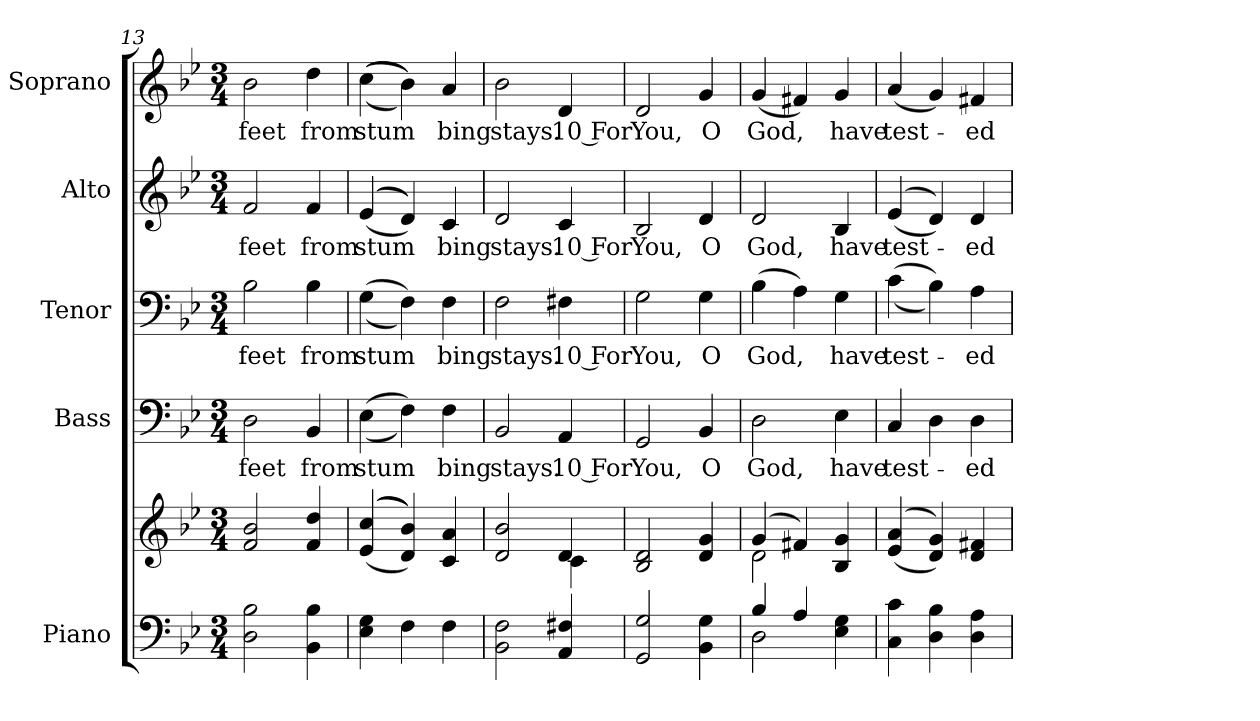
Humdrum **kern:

**kern	**kern	**kern	**text	**kern	**text	**kern	**text	**kern	**text
*part5	*part5	*part4	*part4	*part3	*part3	*part2	*part2	*part1	*part1
*staff6	*staff5	*staff4	*staff4	*staff3	*staff3	*staff2	*staff2	*staff1	*staff1
*I"Piano	*	*I"Bass	*	*I"Tenor	*	*I"Alto	*	*I"Soprano	*
*I'Pno.	*	*I'B.	*	*I'T.	*	*I'A.	*	*I'S.	*
!!LO:PB:g=z
*clefF4	*clefG2	*clefF4	*	*clefF4	*	*clefG2	*	*clefG2	*
*k[b-e-]	*k[b-e-]	*k[b-e-]	*	*k[b-e-]	*	*k[b-e-]	*	*k[b-e-]	*
*B-:	*B-:	*B-:	*	*B-:	*	*B-:	*	*B-:	*
*M3/4	*M3/4	*M3/4	*	*M3/4	*	*M3/4	*	*M3/4	*
=13	=13	=13	=13	=13	=13	=13	=13	=13	=13
!	!	!	!LO:LY:b:color=#000000	!	!	!	!	!	!
!	!	!	!	!	!LO:LY:b:color=#000000	!	!	!	!
!	!	!	!	!	!	!	!LO:LY:b:color=#000000	!	!
!	!	!	!	!	!	!	!	!	!LO:LY:b:color=#000000
2Di\ 2B-i	2fi/ 2b-i	2Di\	feet	2B-i\	feet	2fi/	feet	2b-i\	feet
!	!	!	!LO:LY:b:color=#000000	!	!	!	!	!	!
!	!	!	!	!	!LO:LY:b:color=#000000	!	!	!	!
!	!	!	!	!	!	!	!LO:LY:b:color=#000000	!	!
!	!	!	!	!	!	!	!	!	!LO:LY:b:color=#000000
4BB-i\ 4B-i	4fi/ 4ddi	4BB-i/	from	4B-i\	from	4fi/	from	4ddi\	from
=14	=14	=14	=14	=14	=14	=14	=14	=14	=14
!	!	!	!LO:LY:b:color=#000000	!	!	!	!	!	!
!	!	!	!	!	!LO:LY:b:color=#000000	!	!	!	!
!	!	!	!	!	!	!	!LO:LY:b:color=#000000	!	!
!	!	!	!	!	!	!	!	!	!LO:LY:b:color=#000000
4E-i\ 4Gi	(((4e-i/ 4cci	((4E-i\	stum	((4Gi\	stum	(((4e-i/	stum	(((4cci\	stum
4Fi\	4di/ 4b-i)))	4Fi\))	.	4Fi\))	.	4di/)))	.	4b-i\)))	.
!	!	!	!LO:LY:b:color=#000000	!	!	!	!	!	!
!	!	!	!	!	!LO:LY:b:color=#000000	!	!	!	!
!	!	!	!	!	!	!	!LO:LY:b:color=#000000	!	!
!	!	!	!	!	!	!	!	!	!LO:LY:b:color=#000000
4Fi\	4ci/ 4ai	4Fi\	bing	4Fi\	bing	4ci/	bing	4ai/	bing
=15	=15	=15	=15	=15	=15	=15	=15	=15	=15
*	*^	*	*	*	*	*	*	*	*
!	!	!	!	!LO:LY:b:color=#000000	!	!	!	!	!	!
!	!	!	!	!	!	!LO:LY:b:color=#000000	!	!	!	!
!	!	!	!	!	!	!	!	!LO:LY:b:color=#000000	!	!
!	!	!	!	!	!	!	!	!	!	!LO:LY:b:color=#000000
2BB-i\ 2Fi	2di/ 2b-i	2ryy	2BB-i/	stays.	2Fi\	stays.	2di/	stays.	2b-i\	stays.
!	!	!	!	!LO:LY:b:color=#000000	!	!	!	!	!	!
!	!	!	!	!	!	!LO:LY:b:color=#000000	!	!	!	!
!	!	!	!	!	!	!	!	!LO:LY:b:color=#000000	!	!
!	!	!	!	!	!	!	!	!	!	!LO:LY:b:color=#000000
4AAi/ 4F#Xi	4di/	4ci\	4AAi/	10 For	4F#Xi\	10 For	4ci/	10 For	4di/	10 For
*	*v	*v	*	*	*	*	*	*	*	*
=16	=16	=16	=16	=16	=16	=16	=16	=16	=16
*	*^	*	*	*	*	*	*	*	*
!	!	!	!	!LO:LY:b:color=#000000	!	!	!	!	!	!
*	*v	*v	*	*	*	*	*	*	*	*
*	*^	*	*	*	*	*	*	*	*
!	!	!	!	!	!	!LO:LY:b:color=#000000	!	!	!	!
*	*v	*v	*	*	*	*	*	*	*	*
*	*^	*	*	*	*	*	*	*	*
!	!	!	!	!	!	!	!	!LO:LY:b:color=#000000	!	!
*	*v	*v	*	*	*	*	*	*	*	*
*	*^	*	*	*	*	*	*	*	*
!	!	!	!	!	!	!	!	!	!	!LO:LY:b:color=#000000
*	*v	*v	*	*	*	*	*	*	*	*
2GGi/ 2Gi	2B-i/ 2di	2GGi/	You,	2Gi\	You,	2B-i/	You,	2di/	You,
!	!	!	!LO:LY:b:color=#000000	!	!	!	!	!	!
!	!	!	!	!	!LO:LY:b:color=#000000	!	!	!	!
!	!	!	!	!	!	!	!LO:LY:b:color=#000000	!	!
!	!	!	!	!	!	!	!	!	!LO:LY:b:color=#000000
4BB-i\ 4Gi	4di/ 4gi	4BB-i/	O	4Gi\	O	4di/	O	4gi/	O
=17	=17	=17	=17	=17	=17	=17	=17	=17	=17
*^	*^	*	*	*	*	*	*	*	*
!	!	!	!	!	!LO:LY:b:color=#000000	!	!	!	!	!	!
!	!	!	!	!	!	!	!LO:LY:b:color=#000000	!	!	!	!
!	!	!	!	!	!	!	!	!	!LO:LY:b:color=#000000	!	!
!	!	!	!	!	!	!	!	!	!	!	!LO:LY:b:color=#000000
4B-i/	2Di\	(4gi/	2di\	2Di\	God,	(4B-i\	God,	2di/	God,	(4gi/	God,
4Ai/	.	4f#Xi/)	.	.	.	4Ai\)	.	.	.	4f#Xi/)	.
!	!	!	!	!	!LO:LY:b:color=#000000	!	!	!	!	!	!
!	!	!	!	!	!	!	!LO:LY:b:color=#000000	!	!	!	!
!	!	!	!	!	!	!	!	!	!LO:LY:b:color=#000000	!	!
!	!	!	!	!	!	!	!	!	!	!	!LO:LY:b:color=#000000
4E-i\ 4Gi	4ryy	4B-i/ 4gi	4ryy	4E-i\	have	4Gi\	have	4B-i/	have	4gi/	have
*v	*v	*	*	*	*	*	*	*	*	*	*
*	*v	*v	*	*	*	*	*	*	*	*
=18	=18	=18	=18	=18	=18	=18	=18	=18	=18
*^	*^	*	*	*	*	*	*	*	*
!	!	!	!	!	!LO:LY:b:color=#000000	!	!	!	!	!	!
*v	*v	*	*	*	*	*	*	*	*	*	*
*	*v	*v	*	*	*	*	*	*	*	*
*^	*^	*	*	*	*	*	*	*	*
!	!	!	!	!	!	!	!LO:LY:b:color=#000000	!	!	!	!
*v	*v	*	*	*	*	*	*	*	*	*	*
*	*v	*v	*	*	*	*	*	*	*	*
*^	*^	*	*	*	*	*	*	*	*
!	!	!	!	!	!	!	!	!	!LO:LY:b:color=#000000	!	!
*v	*v	*	*	*	*	*	*	*	*	*	*
*	*v	*v	*	*	*	*	*	*	*	*
*^	*^	*	*	*	*	*	*	*	*
!	!	!	!	!	!	!	!	!	!	!	!LO:LY:b:color=#000000
*v	*v	*	*	*	*	*	*	*	*	*	*
*	*v	*v	*	*	*	*	*	*	*	*
4Ci\ 4ci	((4e-i/ 4ai	4Ci/	test-	((4ci\	test-	((4e-i/	test-	(4ai/	test-
4Di\ 4B-i	4di/ 4gi))	4Di\	.	4B-i\))	.	4di/))	.	4gi/)	.
!	!	!	!LO:LY:b:color=#000000	!	!	!	!	!	!
!	!	!	!	!	!LO:LY:b:color=#000000	!	!	!	!
!	!	!	!	!	!	!	!LO:LY:b:color=#000000	!	!
!	!	!	!	!	!	!	!	!	!LO:LY:b:color=#000000
4Di\ 4Ai	4di/ 4f#Xi	4Di\	-ed	4Ai\	-ed	4di/	-ed	4f#Xi/	-ed
=	=	=	=	=	=	=	=	=	=
*-	*-	*-	*-	*-	*-	*-	*-	*-	*-
